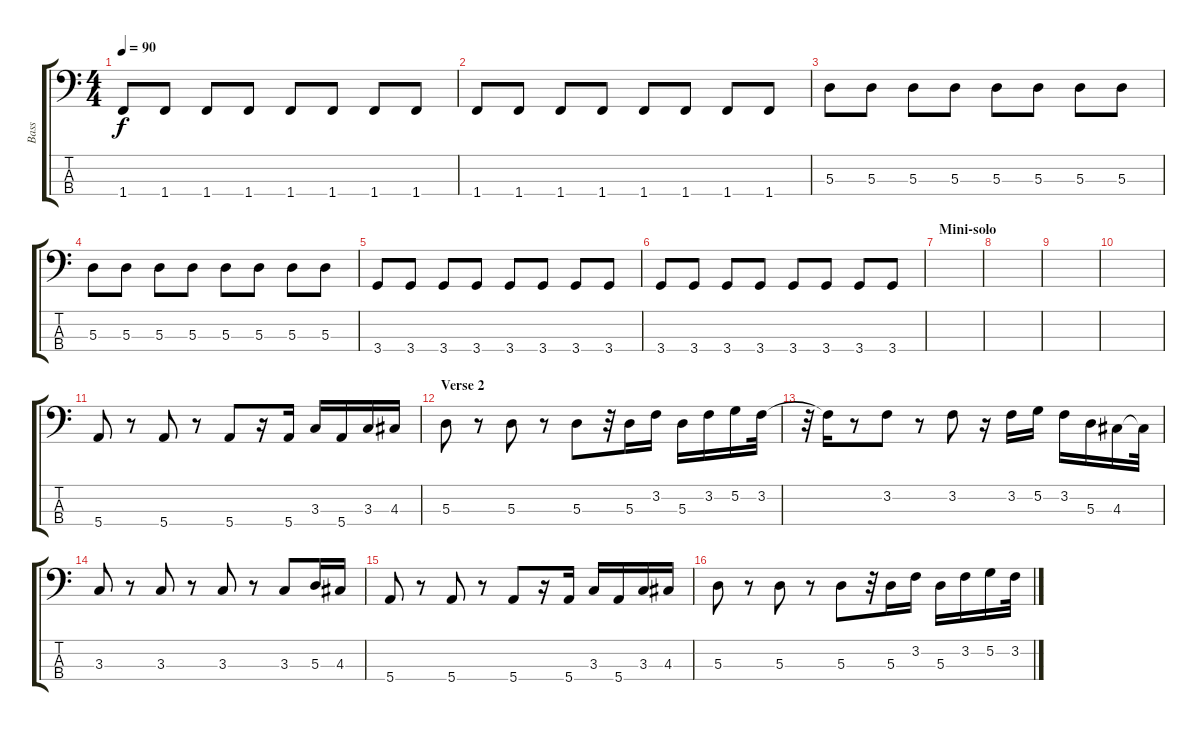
\track ("Bass" "Bass") {instrument distortionguitar}
\staff {score tabs}
\tuning (G2 D2 A1 E1) {hide}
\ts (4 4)
\tempo 90
\clef f4
\ks c
1.4.8{dy f} 1.4.8 1.4.8 1.4.8 1.4.8 1.4.8 1.4.8 1.4.8 |
1.4.8 1.4.8 1.4.8 1.4.8 1.4.8 1.4.8 1.4.8 1.4.8 |
5.3.8 5.3.8 5.3.8 5.3.8 5.3.8 5.3.8 5.3.8 5.3.8 |
5.3.8 5.3.8 5.3.8 5.3.8 5.3.8 5.3.8 5.3.8 5.3.8 |
3.4.8 3.4.8 3.4.8 3.4.8 3.4.8 3.4.8 3.4.8 3.4.8 |
3.4.8 3.4.8 3.4.8 3.4.8 3.4.8 3.4.8 3.4.8 3.4.8 |
\section ("" "Mini-solo")
|
|
|
|
5.4.8 r.8 5.4.8 r.8 5.4.8 r.16 5.4.16 3.3.16 5.4.16 3.3.16 4.3.16 |
\section ("" "Verse 2")
5.3.8 r.8 5.3.8 r.8 5.3.8 r.32 5.3.16 3.2.16 5.3.16 3.2.16 5.2.16 3.2.32 |
r.32 3.2{t}.16 r.8 3.2.8 r.8 3.2.8 r.16 3.2.16 5.2.16 3.2.16 5.3.16 4.3.16 4.3{t}.32 |
3.3.8 r.8 3.3.8 r.8 3.3.8 r.8 3.3.8 5.3.16 4.3.16 |
5.4.8 r.8 5.4.8 r.8 5.4.8 r.16 5.4.16 3.3.16 5.4.16 3.3.16 4.3.16 |
5.3.8 r.8 5.3.8 r.8 5.3.8 r.32 5.3.16 3.2.16 5.3.16 3.2.16 5.2.16 3.2.32
